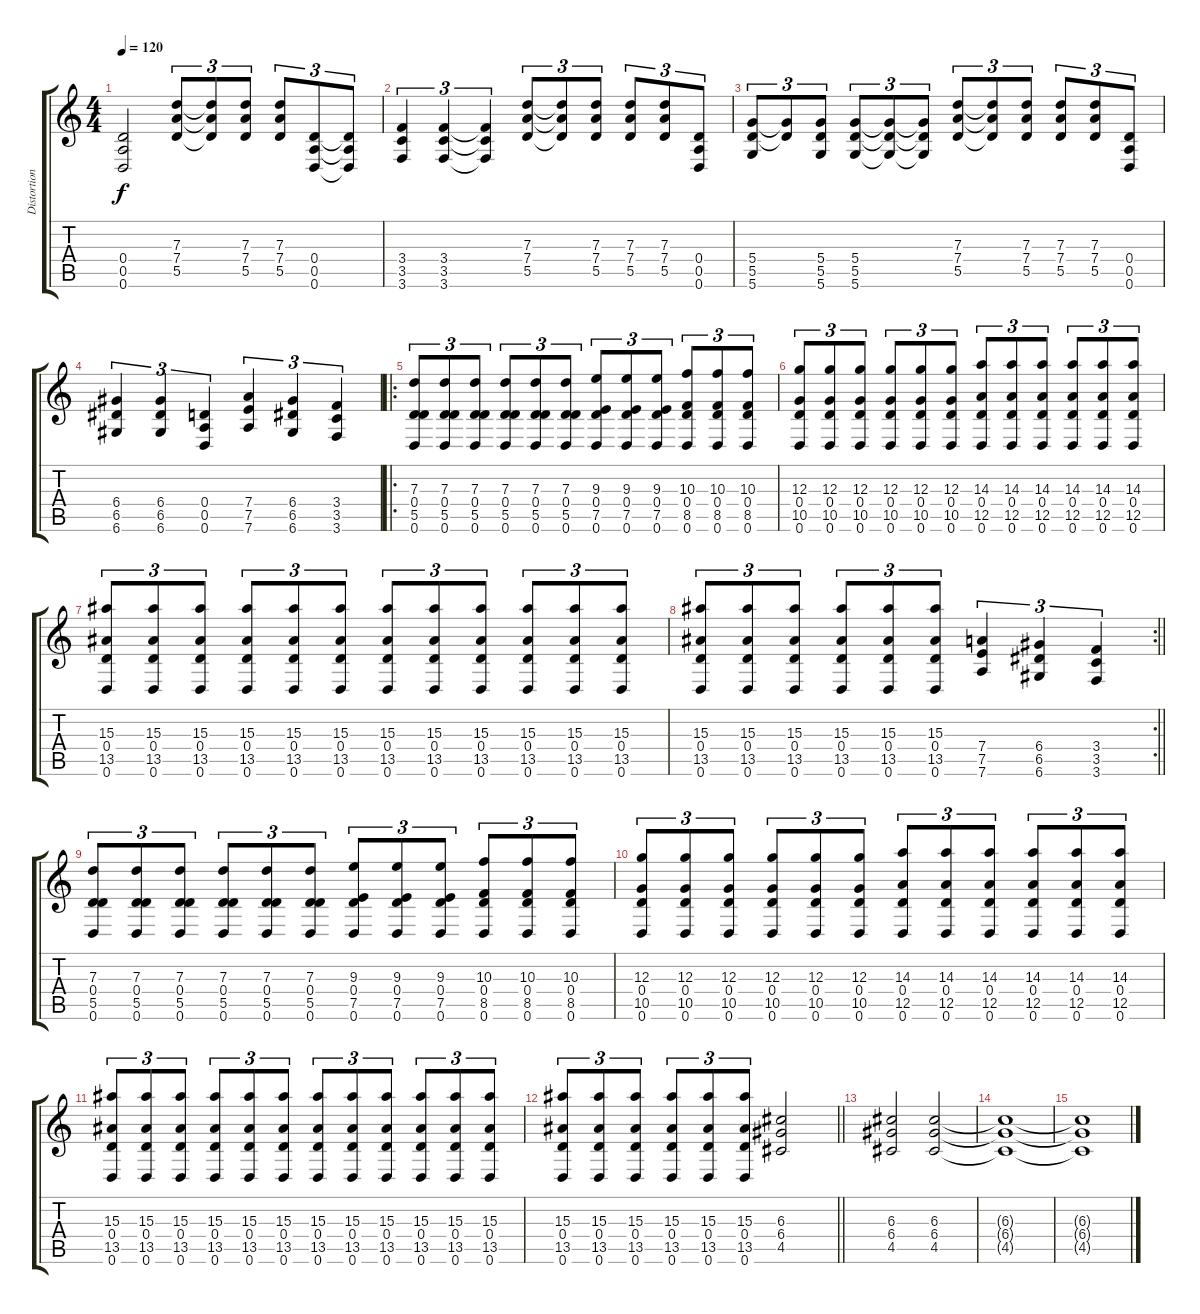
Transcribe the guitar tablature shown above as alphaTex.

\track ("Distortion guitar" "Distortion") {instrument distortionguitar}
\staff {score tabs}
\tuning (E4 B3 G3 D3 A2 D2) {hide}
\ts (4 4)
\tempo 120
\clef g2
\ks c
(0.4 0.5 0.6).2{dy f} (7.3 7.4 5.5).8{tu (3 2)} (7.3{t} 7.4{t} 5.5{t}).8{tu (3 2)} (7.3 7.4 5.5).8{tu (3 2)} (7.3 7.4 5.5).8{tu (3 2)} (0.4 0.5 0.6).8{tu (3 2)} (0.4{t} 0.5{t} 0.6{t}).8{tu (3 2)} |
(3.4 3.5 3.6).4{tu (3 2)} (3.4 3.5 3.6).4{tu (3 2)} (3.4{t} 3.5{t} 3.6{t}).4{tu (3 2)} (7.3 7.4 5.5).8{tu (3 2)} (7.3{t} 7.4{t} 5.5{t}).8{tu (3 2)} (7.3 7.4 5.5).8{tu (3 2)} (7.3 7.4 5.5).8{tu (3 2)} (7.3 7.4 5.5).8{tu (3 2)} (0.4 0.5 0.6).8{tu (3 2)} |
(5.4 5.5 5.6).8{tu (3 2)} (5.4{t} 5.5{t}).8{tu (3 2)} (5.4 5.5 5.6).8{tu (3 2)} (5.4 5.5 5.6).8{tu (3 2)} (5.4{t} 5.5{t} 5.6{t}).8{tu (3 2)} (5.4{t} 5.5{t} 5.6{t}).8{tu (3 2)} (7.3 7.4 5.5).8{tu (3 2)} (7.3{t} 7.4{t} 5.5{t}).8{tu (3 2)} (7.3 7.4 5.5).8{tu (3 2)} (7.3 7.4 5.5).8{tu (3 2)} (7.3 7.4 5.5).8{tu (3 2)} (0.4 0.5 0.6).8{tu (3 2)} |
(6.4 6.5 6.6).4{tu (3 2)} (6.4 6.5 6.6).4{tu (3 2)} (0.4 0.5 0.6).4{tu (3 2)} (7.4 7.5 7.6).4{tu (3 2)} (6.4 6.5 6.6).4{tu (3 2)} (3.4 3.5 3.6).4{tu (3 2)} |
\ro
(7.3 0.4 5.5 0.6).8{tu (3 2)} (7.3 0.4 5.5 0.6).8{tu (3 2)} (7.3 0.4 5.5 0.6).8{tu (3 2)} (7.3 0.4 5.5 0.6).8{tu (3 2)} (7.3 0.4 5.5 0.6).8{tu (3 2)} (7.3 0.4 5.5 0.6).8{tu (3 2)} (9.3 0.4 7.5 0.6).8{tu (3 2)} (9.3 0.4 7.5 0.6).8{tu (3 2)} (9.3 0.4 7.5 0.6).8{tu (3 2)} (10.3 0.4 8.5 0.6).8{tu (3 2)} (10.3 0.4 8.5 0.6).8{tu (3 2)} (10.3 0.4 8.5 0.6).8{tu (3 2)} |
(12.3 0.4 10.5 0.6).8{tu (3 2)} (12.3 0.4 10.5 0.6).8{tu (3 2)} (12.3 0.4 10.5 0.6).8{tu (3 2)} (12.3 0.4 10.5 0.6).8{tu (3 2)} (12.3 0.4 10.5 0.6).8{tu (3 2)} (12.3 0.4 10.5 0.6).8{tu (3 2)} (14.3 0.4 12.5 0.6).8{tu (3 2)} (14.3 0.4 12.5 0.6).8{tu (3 2)} (14.3 0.4 12.5 0.6).8{tu (3 2)} (14.3 0.4 12.5 0.6).8{tu (3 2)} (14.3 0.4 12.5 0.6).8{tu (3 2)} (14.3 0.4 12.5 0.6).8{tu (3 2)} |
(15.3 0.4 13.5 0.6).8{tu (3 2)} (15.3 0.4 13.5 0.6).8{tu (3 2)} (15.3 0.4 13.5 0.6).8{tu (3 2)} (15.3 0.4 13.5 0.6).8{tu (3 2)} (15.3 0.4 13.5 0.6).8{tu (3 2)} (15.3 0.4 13.5 0.6).8{tu (3 2)} (15.3 0.4 13.5 0.6).8{tu (3 2)} (15.3 0.4 13.5 0.6).8{tu (3 2)} (15.3 0.4 13.5 0.6).8{tu (3 2)} (15.3 0.4 13.5 0.6).8{tu (3 2)} (15.3 0.4 13.5 0.6).8{tu (3 2)} (15.3 0.4 13.5 0.6).8{tu (3 2)} |
\rc 2
\barLineRight lightlight
(15.3 0.4 13.5 0.6).8{tu (3 2)} (15.3 0.4 13.5 0.6).8{tu (3 2)} (15.3 0.4 13.5 0.6).8{tu (3 2)} (15.3 0.4 13.5 0.6).8{tu (3 2)} (15.3 0.4 13.5 0.6).8{tu (3 2)} (15.3 0.4 13.5 0.6).8{tu (3 2)} (7.4 7.5 7.6).4{tu (3 2)} (6.4 6.5 6.6).4{tu (3 2)} (3.4 3.5 3.6).4{tu (3 2)} |
(7.3 0.4 5.5 0.6).8{tu (3 2)} (7.3 0.4 5.5 0.6).8{tu (3 2)} (7.3 0.4 5.5 0.6).8{tu (3 2)} (7.3 0.4 5.5 0.6).8{tu (3 2)} (7.3 0.4 5.5 0.6).8{tu (3 2)} (7.3 0.4 5.5 0.6).8{tu (3 2)} (9.3 0.4 7.5 0.6).8{tu (3 2)} (9.3 0.4 7.5 0.6).8{tu (3 2)} (9.3 0.4 7.5 0.6).8{tu (3 2)} (10.3 0.4 8.5 0.6).8{tu (3 2)} (10.3 0.4 8.5 0.6).8{tu (3 2)} (10.3 0.4 8.5 0.6).8{tu (3 2)} |
(12.3 0.4 10.5 0.6).8{tu (3 2)} (12.3 0.4 10.5 0.6).8{tu (3 2)} (12.3 0.4 10.5 0.6).8{tu (3 2)} (12.3 0.4 10.5 0.6).8{tu (3 2)} (12.3 0.4 10.5 0.6).8{tu (3 2)} (12.3 0.4 10.5 0.6).8{tu (3 2)} (14.3 0.4 12.5 0.6).8{tu (3 2)} (14.3 0.4 12.5 0.6).8{tu (3 2)} (14.3 0.4 12.5 0.6).8{tu (3 2)} (14.3 0.4 12.5 0.6).8{tu (3 2)} (14.3 0.4 12.5 0.6).8{tu (3 2)} (14.3 0.4 12.5 0.6).8{tu (3 2)} |
(15.3 0.4 13.5 0.6).8{tu (3 2)} (15.3 0.4 13.5 0.6).8{tu (3 2)} (15.3 0.4 13.5 0.6).8{tu (3 2)} (15.3 0.4 13.5 0.6).8{tu (3 2)} (15.3 0.4 13.5 0.6).8{tu (3 2)} (15.3 0.4 13.5 0.6).8{tu (3 2)} (15.3 0.4 13.5 0.6).8{tu (3 2)} (15.3 0.4 13.5 0.6).8{tu (3 2)} (15.3 0.4 13.5 0.6).8{tu (3 2)} (15.3 0.4 13.5 0.6).8{tu (3 2)} (15.3 0.4 13.5 0.6).8{tu (3 2)} (15.3 0.4 13.5 0.6).8{tu (3 2)} |
\barLineRight lightlight
(15.3 0.4 13.5 0.6).8{tu (3 2)} (15.3 0.4 13.5 0.6).8{tu (3 2)} (15.3 0.4 13.5 0.6).8{tu (3 2)} (15.3 0.4 13.5 0.6).8{tu (3 2)} (15.3 0.4 13.5 0.6).8{tu (3 2)} (15.3 0.4 13.5 0.6).8{tu (3 2)} (6.3 6.4 4.5).2 |
(6.3 6.4 4.5).2 (6.3 6.4 4.5).2{volume 1} |
(6.3{t} 6.4{t} 4.5{t}).1 |
(6.3{t} 6.4{t} 4.5{t}).1
